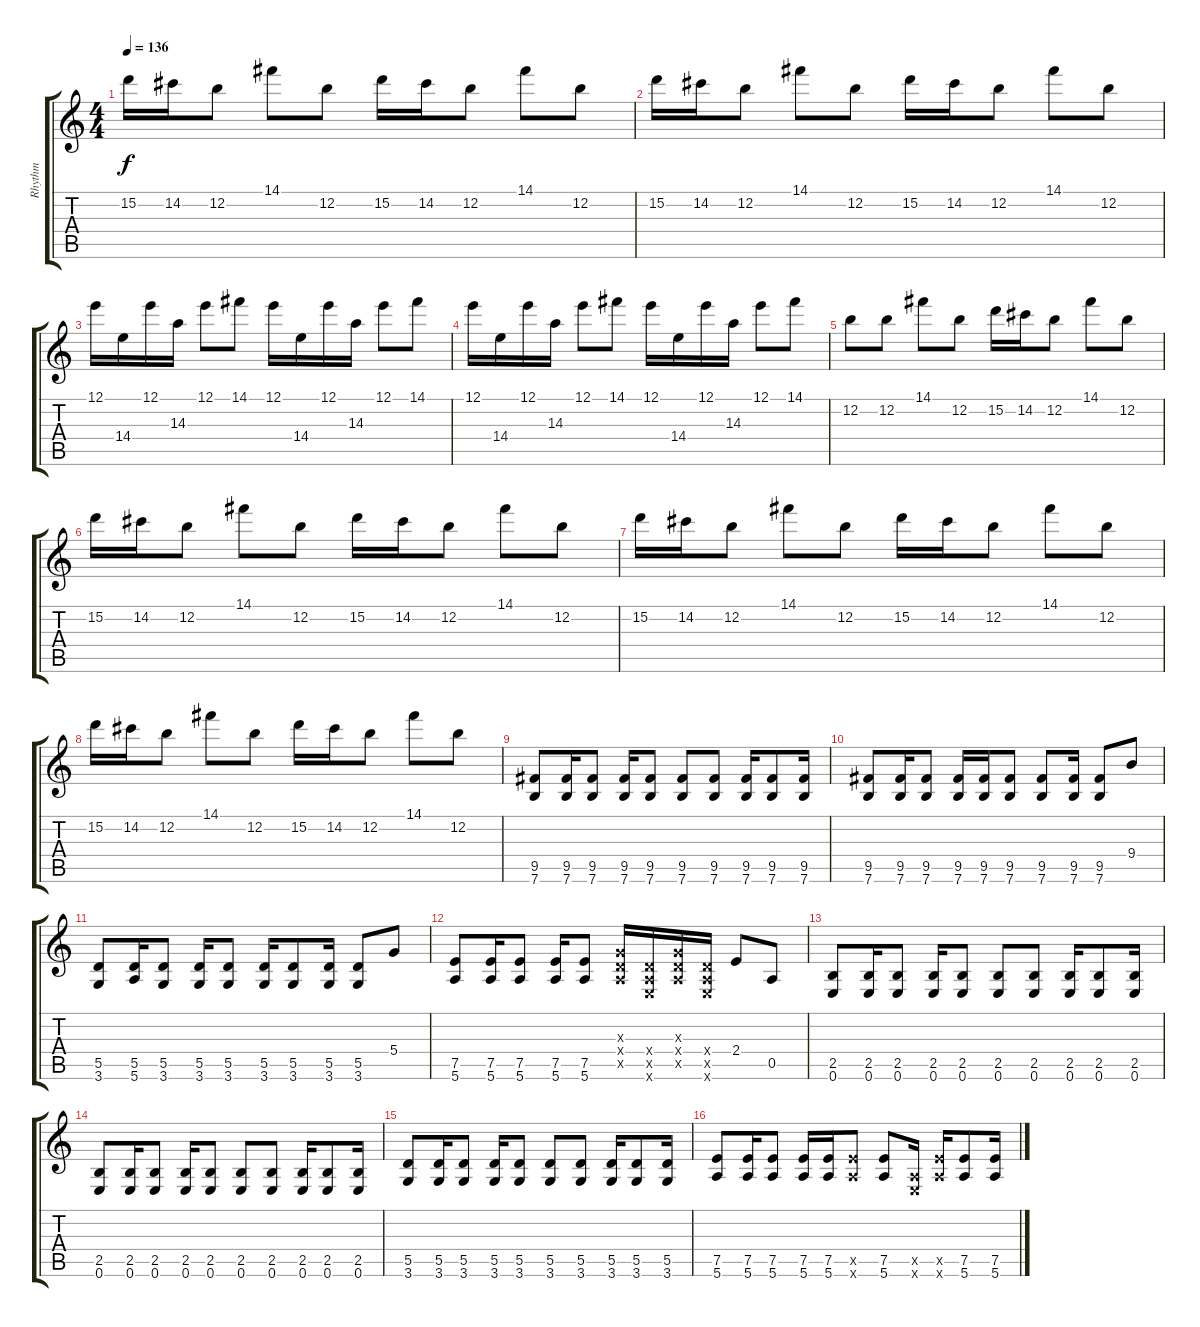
\track ("Rhythm" "Rhythm") {instrument distortionguitar}
\staff {score tabs}
\tuning (E4 B3 G3 D3 A2 E2) {hide}
\ts (4 4)
\tempo 136
\clef g2
\ks c
15.2.16{dy f} 14.2.16 12.2.8 14.1.8 12.2.8 15.2.16 14.2.16 12.2.8 14.1.8 12.2.8 |
15.2.16 14.2.16 12.2.8 14.1.8 12.2.8 15.2.16 14.2.16 12.2.8 14.1.8 12.2.8 |
12.1.16 14.4.16 12.1.16 14.3.16 12.1.8 14.1.8 12.1.16 14.4.16 12.1.16 14.3.16 12.1.8 14.1.8 |
12.1.16 14.4.16 12.1.16 14.3.16 12.1.8 14.1.8 12.1.16 14.4.16 12.1.16 14.3.16 12.1.8 14.1.8 |
12.2.8 12.2.8 14.1.8 12.2.8 15.2.16 14.2.16 12.2.8 14.1.8 12.2.8 |
15.2.16 14.2.16 12.2.8 14.1.8 12.2.8 15.2.16 14.2.16 12.2.8 14.1.8 12.2.8 |
15.2.16 14.2.16 12.2.8 14.1.8 12.2.8 15.2.16 14.2.16 12.2.8 14.1.8 12.2.8 |
15.2.16 14.2.16 12.2.8 14.1.8 12.2.8 15.2.16 14.2.16 12.2.8 14.1.8 12.2.8 |
(9.5 7.6).8 (9.5 7.6).16 (9.5 7.6).8 (9.5 7.6).16 (9.5 7.6).8 (9.5 7.6).8 (9.5 7.6).8 (9.5 7.6).16 (9.5 7.6).8 (9.5 7.6).16 |
(9.5 7.6).8 (9.5 7.6).16 (9.5 7.6).8 (9.5 7.6).16 (9.5 7.6).16 (9.5 7.6).8 (9.5 7.6).8 (9.5 7.6).16 (9.5 7.6).8 9.4.8 |
(5.5 3.6).8 (5.5 5.6).16 (5.5 3.6).8 (5.5 3.6).16 (5.5 3.6).8 (5.5 3.6).16 (5.5 3.6).8 (5.5 3.6).16 (5.5 3.6).8 5.4.8 |
(7.5 5.6).8 (7.5 5.6).16 (7.5 5.6).8 (7.5 5.6).16 (7.5 5.6).8 (0.3{x} 0.4{x} 0.5{x}).16 (0.4{x} 0.5{x} 0.6{x}).16 (0.3{x} 0.4{x} 0.5{x}).16 (0.4{x} 0.5{x} 0.6{x}).16 2.4.8 0.5.8 |
(2.5 0.6).8 (2.5 0.6).16 (2.5 0.6).8 (2.5 0.6).16 (2.5 0.6).8 (2.5 0.6).8 (2.5 0.6).8 (2.5 0.6).16 (2.5 0.6).8 (2.5 0.6).16 |
(2.5 0.6).8 (2.5 0.6).16 (2.5 0.6).8 (2.5 0.6).16 (2.5 0.6).8 (2.5 0.6).8 (2.5 0.6).8 (2.5 0.6).16 (2.5 0.6).8 (2.5 0.6).16 |
(5.5 3.6).8 (5.5 3.6).16 (5.5 3.6).8 (5.5 3.6).16 (5.5 3.6).8 (5.5 3.6).8 (5.5 3.6).8 (5.5 3.6).16 (5.5 3.6).8 (5.5 3.6).16 |
(7.5 5.6).8 (7.5 5.6).16 (7.5 5.6).8 (7.5 5.6).16 (7.5 5.6).16 (7.5{x} 5.6{x}).8 (7.5 5.6).8 (0.5{x} 0.6{x}).16 (7.5{x} 5.6{x}).16 (7.5 5.6).8 (7.5 5.6).16
